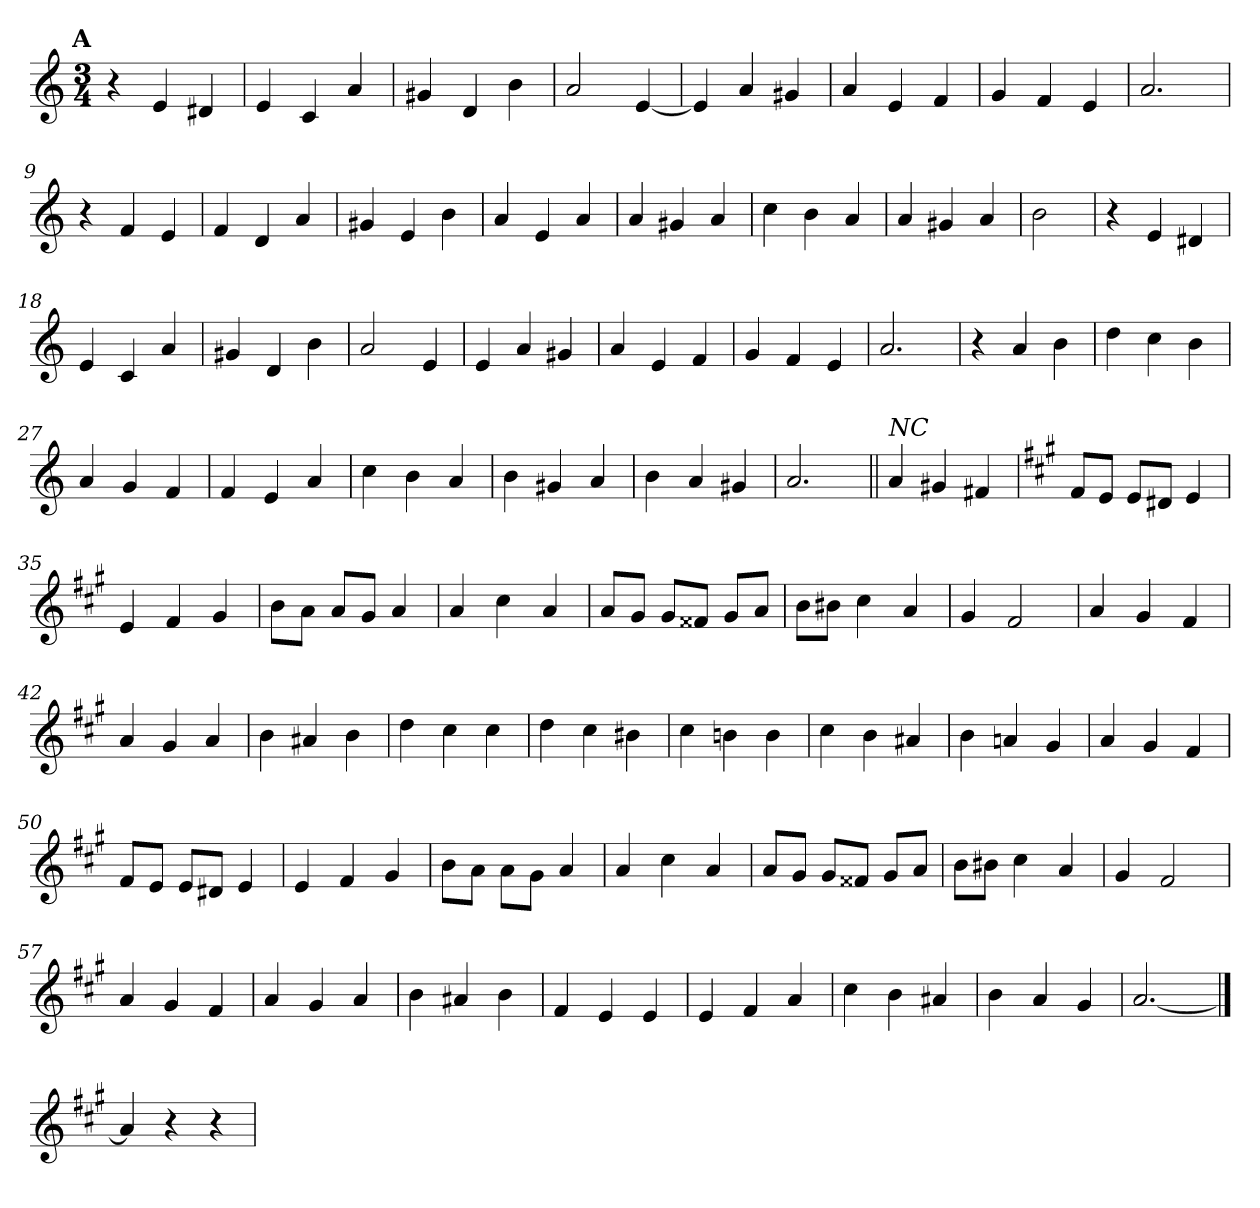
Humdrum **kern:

**kern
*part1
*staff1
*clefG2
*k[]
*C:
*M3/4
!!LO:REH:place=s1:a:B:enc=none:fs=11:t=A
=1||
4r
4e/
4d#X/
=2
4e/
4c/
4a/
=3
4g#X/
4d/
4b\
=4
2a/
[<4e/
=5
4e/]
4a/
4g#X/
=6
4a/
4e/
4f/
=7
4g/
4f/
4e/
!!LO:LB:g=z
=8
2.a/
=9
4r
4f/
4e/
=10
4f/
4d/
4a/
=11
4g#X/
4e/
4b\
=12
4a/
4e/
4a/
=13
4a/
4g#X/
4a/
!!LO:LB:g=z
=14
4cc\
4b\
4a/
=15
4a/
4g#X/
4a/
=16
2b\
=17
4r
4e/
4d#X/
=18
4e/
4c/
4a/
=19
4g#X/
4d/
4b\
!!LO:LB:g=z
=20
2a/
4e/
=21
4e/
4a/
4g#X/
=22
4a/
4e/
4f/
=23
4g/
4f/
4e/
=24
2.a/
=25
4r
4a/
4b\
!!LO:LB:g=z
=26
4dd\
4cc\
4b\
=27
4a/
4g/
4f/
=28
4f/
4e/
4a/
=29
4cc\
4b\
4a/
=30
4b\
4g#X/
4a/
=31
4b\
4a/
4g#X/
!!LO:LB:g=z
=32
2.a/
=33||
!LO:TX:a:i:t=NC
4a/
4g#X/
4f#X/
=34
*k[f#c#g#]
*A:
8f#/L
8e/J
8e/L
8d#X/J
4e/
=35
4e/
4f#/
4g#/
=36
8b\L
8a\J
8a/L
8g#/J
4a/
=37
4a/
4cc#\
4a/
!!LO:LB:g=z
=38
8a/L
8g#/J
8g#/L
8f##X/J
8g#/L
8a/J
=39
8b\L
8b#X\J
4cc#\
4a/
=40
4g#/
2f#/
=41
4a/
4g#/
4f#/
=42
4a/
4g#/
4a/
=43
4b\
4a#X/
4b\
!!LO:LB:g=z
=44
4dd\
4cc#\
4cc#\
=45
4dd\
4cc#\
4b#X\
=46
4cc#\
4bn\
4b\
=47
4cc#\
4b\
4a#X/
=48
4b\
4an/
4g#/
=49
4a/
4g#/
4f#/
!!LO:LB:g=z
=50
8f#/L
8e/J
8e/L
8d#X/J
4e/
=51
4e/
4f#/
4g#/
=52
8b\L
8a\J
8a\L
8g#\J
4a/
=53
4a/
4cc#\
4a/
=54
8a/L
8g#/J
8g#/L
8f##X/J
8g#/L
8a/J
!!LO:LB:g=z
=55
8b\L
8b#X\J
4cc#\
4a/
=56
4g#/
2f#/
=57
4a/
4g#/
4f#/
=58
4a/
4g#/
4a/
=59
4b\
4a#X/
4b\
!!LO:LB:g=z
=60
4f#/
4e/
4e/
=61
4e/
4f#/
4a/
=62
4cc#\
4b\
4a#X/
=63
4b\
4a/
4g#/
=64
[2.a/
==65
4a/]
4r
4r
=
*-
